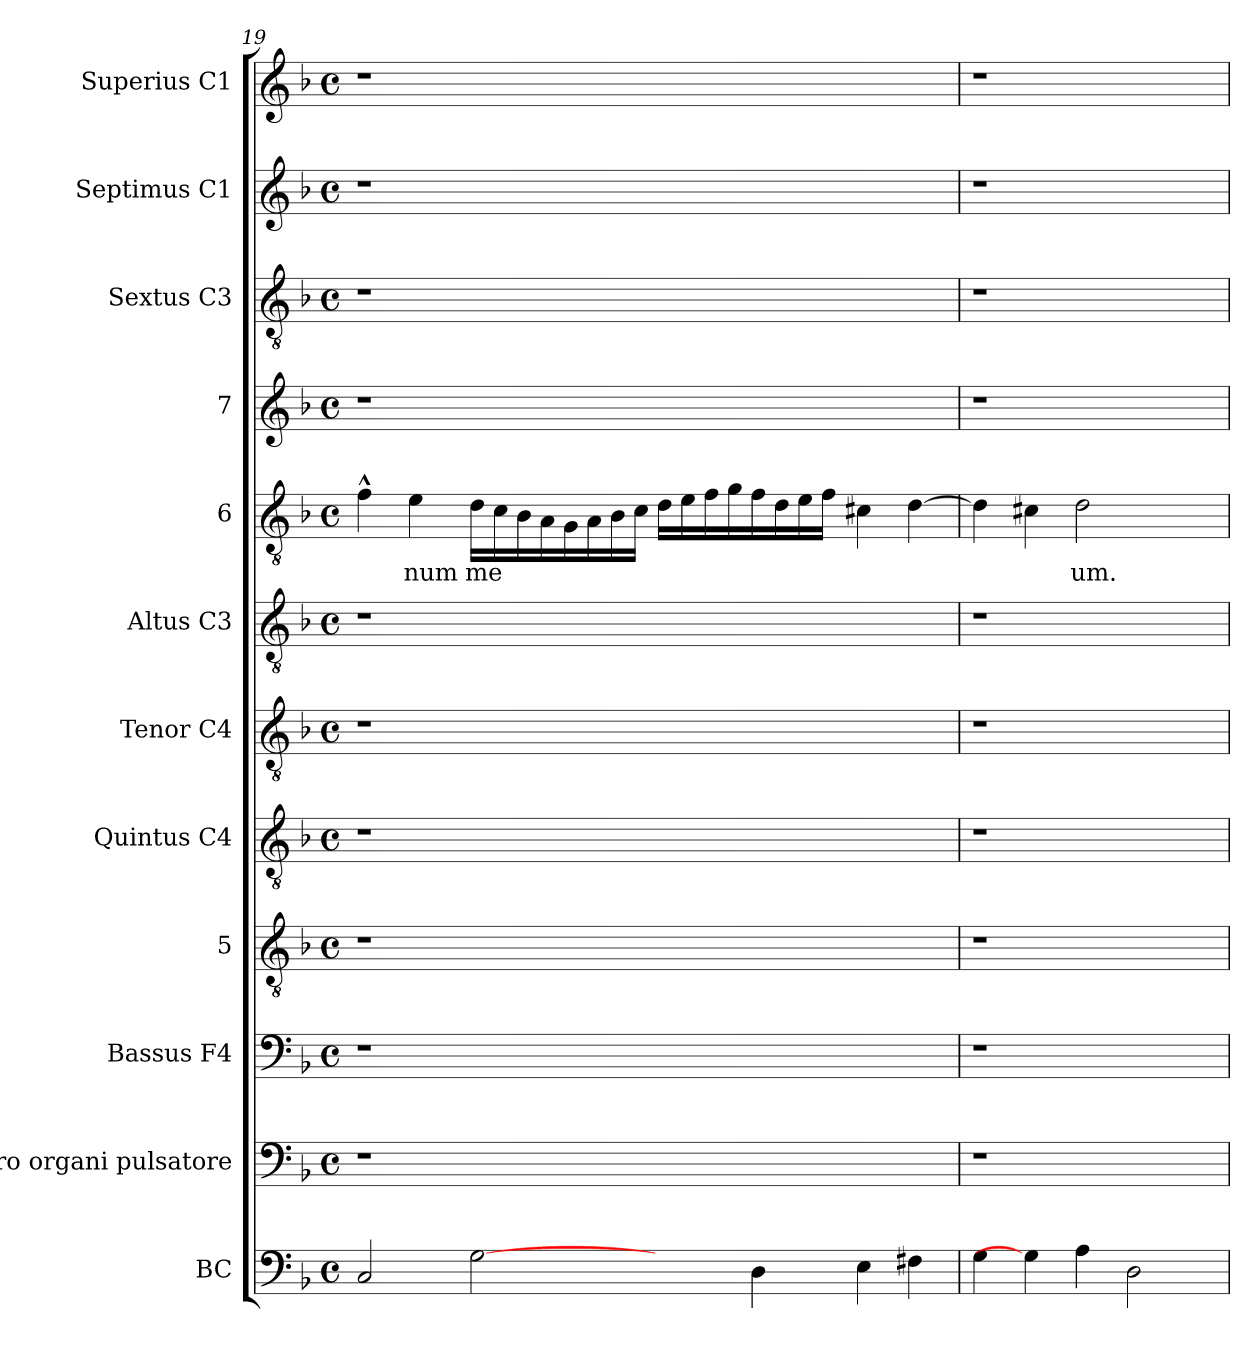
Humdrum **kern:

**kern	**text	**kern	**kern	**kern	**kern	**kern	**kern	**kern	**text	**kern	**kern	**kern	**kern
*part12	*part12	*part11	*part10	*part9	*part8	*part7	*part6	*part5	*part5	*part4	*part3	*part2	*part1
*staff12	*staff12	*staff11	*staff10	*staff9	*staff8	*staff7	*staff6	*staff5	*staff5	*staff4	*staff3	*staff2	*staff1
*I"BC	*	*I"pro organi  pulsatore	*I"Bassus  F4	*I"5	*I"Quintus  C4	*I"Tenor  C4	*I"Altus  C3	*I"6	*	*I"7	*I"Sextus  C3	*I"Septimus  C1	*I"Superius  C1
*I'BC	*	*	*I'B	*	*	*I'T	*I'A	*	*	*	*	*	*I'S
!!LO:LB:g=z
*clefF4	*	*clefF4	*clefF4	*clefGv2	*clefGv2	*clefGv2	*clefGv2	*clefGv2	*	*clefG2	*clefGv2	*clefG2	*clefG2
*k[b-]	*	*k[b-]	*k[b-]	*k[b-]	*k[b-]	*k[b-]	*k[b-]	*k[b-]	*	*k[b-]	*k[b-]	*k[b-]	*k[b-]
*F:	*	*F:	*F:	*F:	*F:	*F:	*F:	*F:	*	*F:	*F:	*F:	*F:
*M4/4	*	*M4/4	*M4/4	*M4/4	*M4/4	*M4/4	*M4/4	*M4/4	*	*M4/4	*M4/4	*M4/4	*M4/4
*met(c)	*	*met(c)	*met(c)	*met(c)	*met(c)	*met(c)	*met(c)	*met(c)	*	*met(c)	*met(c)	*met(c)	*met(c)
=19	=19	=19	=19	=19	=19	=19	=19	=19	=19	=19	=19	=19	=19
!	!LO:LY:a:cj	!	!	!	!	!	!	!	!LO:LY:b:cj	!	!	!	!
2C/	.	1r	1r	1r	1r	1r	1r	4f^^>\	--	1r	1r	1r	1r
!	!	!	!	!	!	!	!	!	!LO:LY:b:cj	!	!	!	!
.	.	.	.	.	.	.	.	4e\	-num	.	.	.	.
!	!LO:LY:a:cj	!	!	!	!	!	!	!	!LO:LY:b:cj	!	!	!	!
[2G\	.	.	.	.	.	.	.	16d\L	me-	.	.	.	.
!	!	!	!	!	!	!	!	!	!LO:LY:b:cj	!	!	!	!
.	.	.	.	.	.	.	.	16c\	--	.	.	.	.
!	!	!	!	!	!	!	!	!	!LO:LY:b:cj	!	!	!	!
.	.	.	.	.	.	.	.	16B-\	--	.	.	.	.
!	!	!	!	!	!	!	!	!	!LO:LY:b:cj	!	!	!	!
.	.	.	.	.	.	.	.	16A\	--	.	.	.	.
!	!	!	!	!	!	!	!	!	!LO:LY:b:cj	!	!	!	!
.	.	.	.	.	.	.	.	16G\	--	.	.	.	.
!	!	!	!	!	!	!	!	!	!LO:LY:b:cj	!	!	!	!
.	.	.	.	.	.	.	.	16A\	--	.	.	.	.
!	!	!	!	!	!	!	!	!	!LO:LY:b:cj	!	!	!	!
.	.	.	.	.	.	.	.	16B-\	--	.	.	.	.
!	!	!	!	!	!	!	!	!	!LO:LY:b:cj	!	!	!	!
.	.	.	.	.	.	.	.	16c\J	--	.	.	.	.
!	!	!	!	!	!	!	!	!	!LO:LY:b:cj	!	!	!	!
4ryy	.	1ryy	1ryy	1ryy	1ryy	1ryy	1ryy	16d\L	--	1ryy	1ryy	1ryy	1ryy
!	!	!	!	!	!	!	!	!	!LO:LY:b:cj	!	!	!	!
.	.	.	.	.	.	.	.	16e\	--	.	.	.	.
!	!	!	!	!	!	!	!	!	!LO:LY:b:cj	!	!	!	!
.	.	.	.	.	.	.	.	16f\	--	.	.	.	.
!	!	!	!	!	!	!	!	!	!LO:LY:b:cj	!	!	!	!
.	.	.	.	.	.	.	.	16g\	--	.	.	.	.
!	!LO:LY:a:cj	!	!	!	!	!	!	!	!LO:LY:b:cj	!	!	!	!
4D\	.	.	.	.	.	.	.	16f\	--	.	.	.	.
!	!	!	!	!	!	!	!	!	!LO:LY:b:cj	!	!	!	!
.	.	.	.	.	.	.	.	16d\	--	.	.	.	.
!	!	!	!	!	!	!	!	!	!LO:LY:b:cj	!	!	!	!
.	.	.	.	.	.	.	.	16e\	--	.	.	.	.
!	!	!	!	!	!	!	!	!	!LO:LY:b:cj	!	!	!	!
.	.	.	.	.	.	.	.	16f\J	--	.	.	.	.
!	!LO:LY:a:cj	!	!	!	!	!	!	!	!LO:LY:b:cj	!	!	!	!
4E\	.	.	.	.	.	.	.	4c#X\	--	.	.	.	.
!	!LO:LY:a:cj	!	!	!	!	!	!	!	!LO:LY:b:cj	!	!	!	!
4F#X\	.	.	.	.	.	.	.	[>4d\	--	.	.	.	.
=20	=20	=20	=20	=20	=20	=20	=20	=20	=20	=20	=20	=20	=20
!	!LO:LY:a:cj	!	!	!	!	!	!	!	!LO:LY:b:cj	!	!	!	!
4G\	.	1r	1r	1r	1r	1r	1r	4d\]	--	1r	1r	1r	1r
!	!	!	!	!	!	!	!	!	!LO:LY:b:cj	!	!	!	!
4G\]	.	.	.	.	.	.	.	4c#X\	--	.	.	.	.
!	!LO:LY:a:cj	!	!	!	!	!	!	!	!LO:LY:b:cj	!	!	!	!
4A\	.	.	.	.	.	.	.	2d\	-um.	.	.	.	.
!	!LO:LY:a:cj	!	!	!	!	!	!	!	!	!	!	!	!
2D\	.	.	.	.	.	.	.	.	.	.	.	.	.
.	.	4ryy	4ryy	4ryy	4ryy	4ryy	4ryy	4ryy	.	4ryy	4ryy	4ryy	4ryy
=	=	=	=	=	=	=	=	=	=	=	=	=	=
*-	*-	*-	*-	*-	*-	*-	*-	*-	*-	*-	*-	*-	*-
